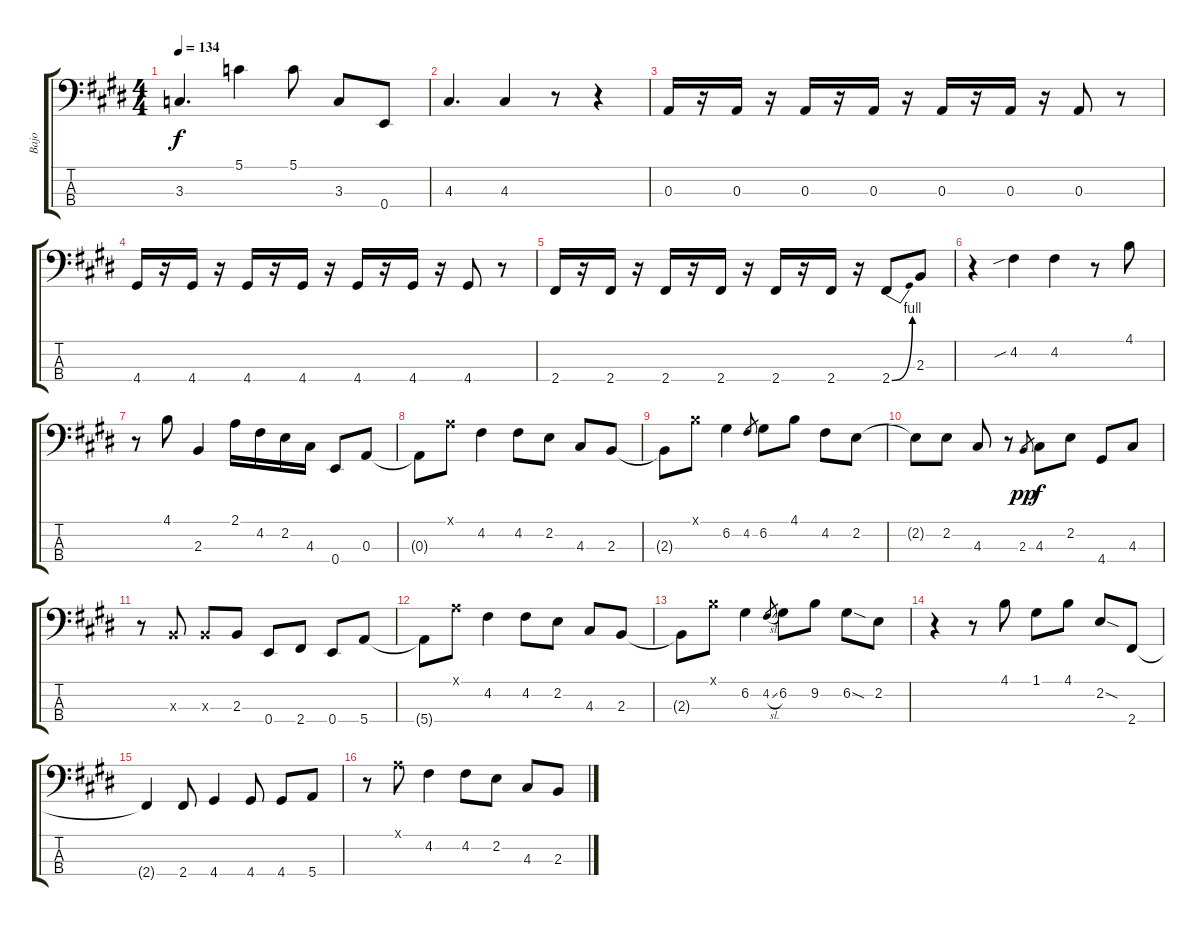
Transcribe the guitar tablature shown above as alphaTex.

\track ("Bajo" "Bajo") {instrument synthbass2}
\staff {score tabs}
\tuning (G2 D2 A1 E1) {hide}
\ts (4 4)
\tempo 134
\clef f4
\ks e
3.3.4{d dy f} 5.1.4 5.1.8 3.3.8 0.4.8 |
4.3.4{d} 4.3.4 r.8 r.4 |
0.3.16 r.16 0.3.16 r.16 0.3.16 r.16 0.3.16 r.16 0.3.16 r.16 0.3.16 r.16 0.3.8 r.8 |
4.4.16 r.16 4.4.16 r.16 4.4.16 r.16 4.4.16 r.16 4.4.16 r.16 4.4.16 r.16 4.4.8 r.8 |
2.4.16 r.16 2.4.16 r.16 2.4.16 r.16 2.4.16 r.16 2.4.16 r.16 2.4.16 r.16 2.4{be (bend 0 0 60 4)}.8 2.3.8 |
r.4 4.2{sib}.4 4.2.4 r.8 4.1.8 |
r.8 4.1.8 2.3.4 2.1.16 4.2.16 2.2.16 4.3.16 0.4.8 0.3.8 |
0.3{t}.8 2.1{x}.8 4.2.4 4.2.8 2.2.8 4.3.8 2.3.8 |
2.3{t}.8 4.1{x}.8 6.2.4 4.2.8{gr} 6.2.8 4.1.8 4.2.8 2.2.8 |
2.2{t}.8 2.2.8 4.3.8 r.8 2.3.8{gr dy pp} 4.3.8{dy f} 2.2.8 4.4.8 4.3.8 |
r.8 2.3{x}.8 2.3{x}.8 2.3.8 0.4.8 2.4.8 0.4.8 5.4.8 |
5.4{t}.8 2.1{x}.8 4.2.4 4.2.8 2.2.8 4.3.8 2.3.8 |
2.3{t}.8 4.1{x}.8 6.2.4 4.2{sl}.8{gr} 6.2.8 9.2.8 6.2{sod}.8 2.2.8 |
r.4 r.8 4.1.8 1.1.8 4.1.8 2.2{sod}.8 2.4.8 |
2.4{t}.4 2.4.8 4.4.4 4.4.8 4.4.8 5.4.8 |
r.8 2.1{x}.8 4.2.4 4.2.8 2.2.8 4.3.8 2.3.8
